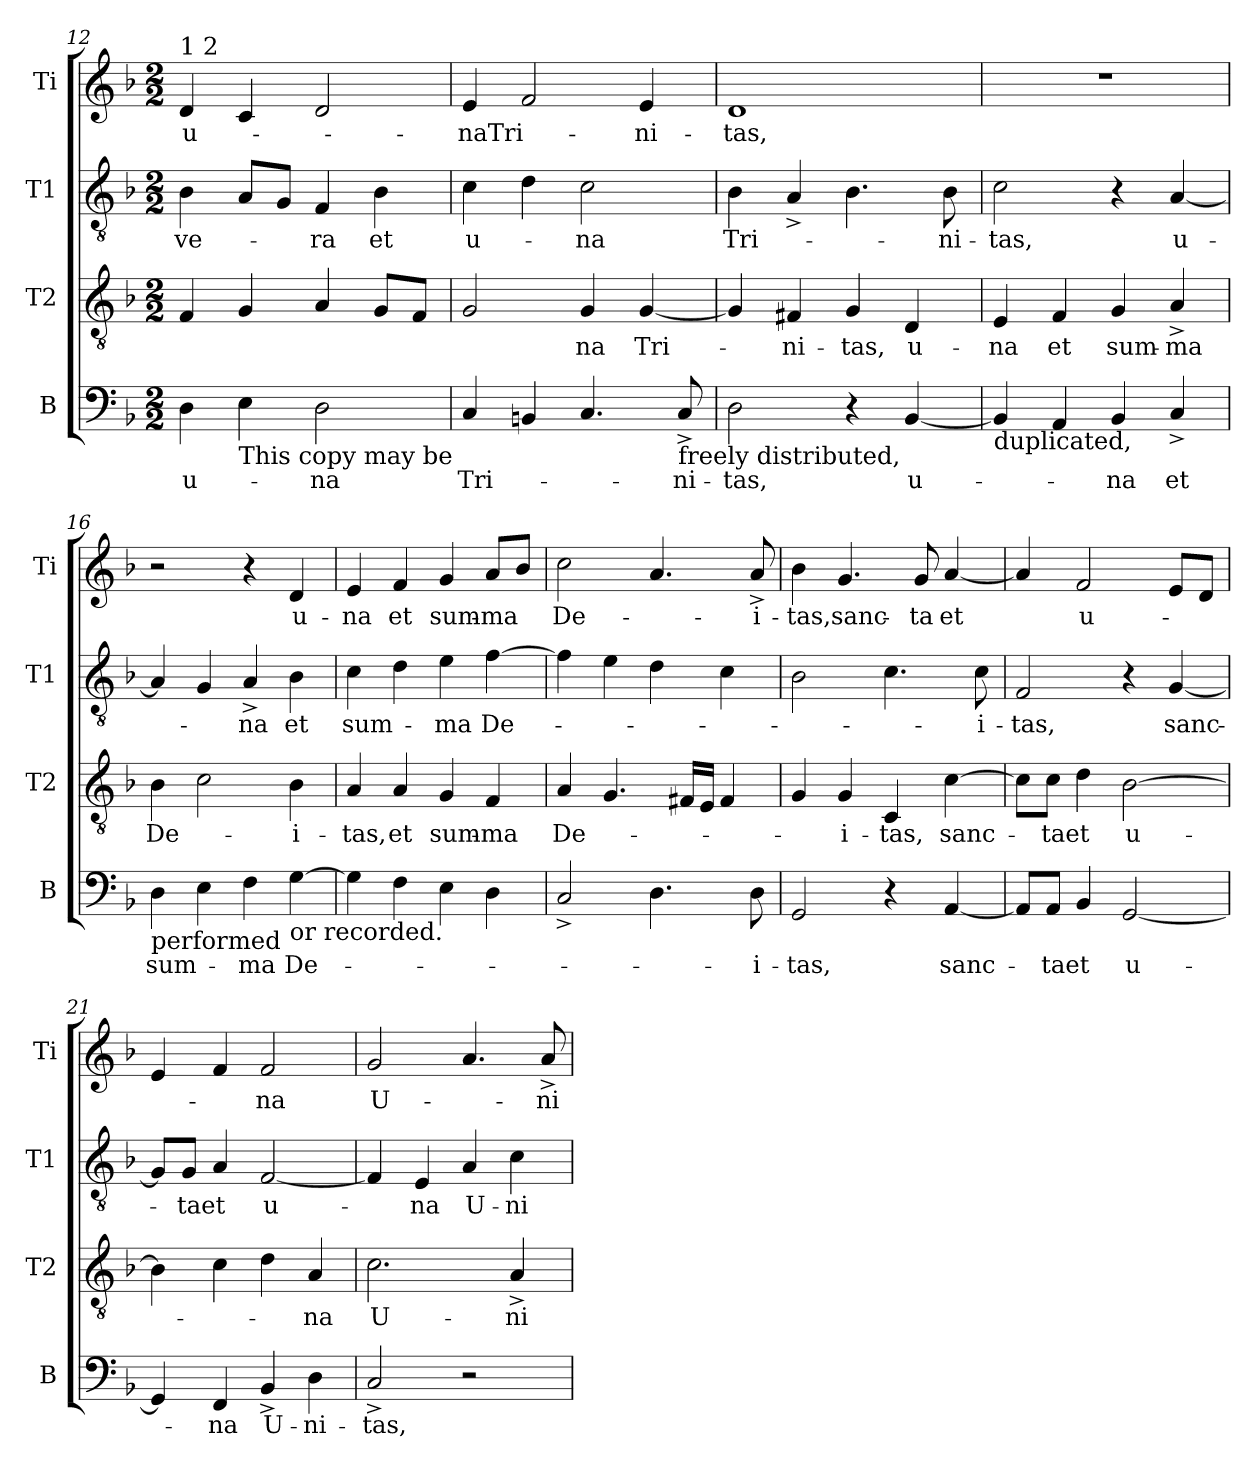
**kern	**text	**kern	**text	**kern	**text	**kern	**text
*part4	*part4	*part3	*part3	*part2	*part2	*part1	*part1
*staff4	*staff4	*staff3	*staff3	*staff2	*staff2	*staff1	*staff1
*I"B	*	*I"T2	*	*I"T1	*	*I"Ti	*
*I'B	*	*I'T2	*	*I'T1	*	*I'Ti	*
!!LO:LB:g=z
*clefF4	*	*clefGv2	*	*clefGv2	*	*clefG2	*
*k[b-]	*	*k[b-]	*	*k[b-]	*	*k[b-]	*
*F:	*	*F:	*	*F:	*	*F:	*
*M2/2	*	*M2/2	*	*M2/2	*	*M2/2	*
=12	=12	=12	=12	=12	=12	=12	=12
!	!	!	!	!	!	!LO:TX:a:t=1 2	!
!	!LO:LY:b:rj	!	!	!	!LO:LY:b	!	!LO:LY:b:rj
4D\	u-	4F/	.	4B-\	ve-	4d/	u-
!LO:TX:b:t=This copy may be	!	!	!	!	!	!	!
4E\	.	4G/	.	8A/L	.	4c/	.
.	.	.	.	8G/J	.	.	.
!	!LO:LY:b	!	!	!	!LO:LY:b	!	!
2D\	-na	4A/	.	4F/	-ra	2d/	.
!	!	!	!	!	!LO:LY:b	!	!
.	.	8G/L	.	4B-\	et	.	.
.	.	8F/J	.	.	.	.	.
=13	=13	=13	=13	=13	=13	=13	=13
!	!LO:LY:b	!	!	!	!LO:LY:b:rj	!	!LO:LY:b
4C/	Tri-	2G/	.	4c\	u-	4e/	-naTri-
4BBn/	.	.	.	4d\	.	2f/	.
!	!	!	!LO:LY:b	!	!LO:LY:b	!	!
4.C/	.	4G/	-na	2c\	-na	.	.
!	!	!	!LO:LY:b	!	!	!	!LO:LY:b
.	.	[<4G/	Tri-	.	.	4e/	-ni-
!LO:TX:b:t=freely distributed,	!	!	!	!	!	!	!
!	!LO:LY:b	!	!	!	!	!	!
8C^</	-ni-	.	.	.	.	.	.
=14	=14	=14	=14	=14	=14	=14	=14
!	!LO:LY:b	!	!	!	!LO:LY:b	!	!LO:LY:b
2D\	-tas,	4G/]	.	4B-\	Tri-	1d	-tas,
!	!	!	!LO:LY:b	!	!	!	!
.	.	4F#X/	-ni-	4A^</	.	.	.
!	!	!	!LO:LY:b	!	!	!	!
4r	.	4G/	-tas,	4.B-\	.	.	.
!	!LO:LY:b:rj	!	!LO:LY:b	!	!	!	!
[<4BB-/	u-	4D/	u-	.	.	.	.
!	!	!	!	!	!LO:LY:b	!	!
.	.	.	.	8B-\	-ni-	.	.
=15	=15	=15	=15	=15	=15	=15	=15
!LO:TX:b:t=duplicated,	!	!	!	!	!	!	!
!	!	!	!LO:LY:b	!	!LO:LY:b	!	!
4BB-/]	.	4E/	-na	2c\	-tas,	1r	.
!	!	!	!LO:LY:b	!	!	!	!
4AA/	.	4F/	et	.	.	.	.
!	!LO:LY:b	!	!LO:LY:b	!	!	!	!
4BB-/	-na	4G/	sum-	4r	.	.	.
!	!LO:LY:b	!	!LO:LY:b	!	!LO:LY:b:rj	!	!
4C^</	et	4A^</	-ma	[<4A/	u-	.	.
=16	=16	=16	=16	=16	=16	=16	=16
!LO:TX:b:t=performed	!	!	!	!	!	!	!
!	!LO:LY:b	!	!LO:LY:b	!	!	!	!
4D\	sum-	4B-\	De-	4A/]	.	2r	.
4E\	.	2c\	.	4G/	.	.	.
!	!LO:LY:b	!	!	!	!LO:LY:b	!	!
4F\	-ma	.	.	4A^</	-na	4r	.
!LO:TX:b:t=or recorded.	!	!	!	!	!	!	!
!	!LO:LY:b	!	!LO:LY:b:rj	!	!LO:LY:b	!	!LO:LY:b
[>4G\	De-	4B-\	-i-	4B-\	et	4d/	u-
=17	=17	=17	=17	=17	=17	=17	=17
!	!	!	!LO:LY:b	!	!LO:LY:b	!	!LO:LY:b
4G\]	.	4A/	-tas,	4c\	sum-	4e/	-na
!	!	!	!LO:LY:b	!	!	!	!LO:LY:b
4F\	.	4A/	et	4d\	.	4f/	et
!	!	!	!LO:LY:b	!	!LO:LY:b	!	!LO:LY:b
4E\	.	4G/	sum-	4e\	-ma	4g/	sum-
!	!	!	!LO:LY:b	!	!LO:LY:b	!	!LO:LY:b
4D\	.	4F/	-ma	[>4f\	De-	8a/L	-ma
.	.	.	.	.	.	8b-/J	.
!!LO:PB:g=z
=18	=18	=18	=18	=18	=18	=18	=18
!	!	!	!LO:LY:b	!	!	!	!LO:LY:b
2C^</	.	4A/	De-	4f\]	.	2cc\	De-
.	.	4.G/	.	4e\	.	.	.
4.D\	.	.	.	4d\	.	4.a/	.
.	.	16F#X/LL	.	.	.	.	.
.	.	16E/JJ	.	.	.	.	.
.	.	4F#/	.	4c\	.	.	.
!	!LO:LY:b:rj	!	!	!	!	!	!LO:LY:b:rj
8D\	-i-	.	.	.	.	8a^</	-i-
=19	=19	=19	=19	=19	=19	=19	=19
!	!LO:LY:b	!	!	!	!	!	!LO:LY:b
2GG/	-tas,	4G/	.	2B-\	.	4b-\	-tas,sanc-
!	!	!	!LO:LY:b:rj	!	!	!	!
.	.	4G/	-i-	.	.	4.g/	.
!	!	!	!LO:LY:b	!	!	!	!
4r	.	4C/	-tas,	4.c\	.	.	.
!	!	!	!	!	!	!	!LO:LY:b
.	.	.	.	.	.	8g/	-ta
!	!LO:LY:b	!	!LO:LY:b	!	!	!	!LO:LY:b
[<4AA/	sanc-	[>4c\	sanc-	.	.	[<4a/	et
!	!	!	!	!	!LO:LY:b:rj	!	!
.	.	.	.	8c\	-i-	.	.
=20	=20	=20	=20	=20	=20	=20	=20
!	!	!	!	!	!LO:LY:b	!	!
8AA/L]	.	8c\L]	.	2F/	-tas,	4a/]	.
!	!LO:LY:b	!	!LO:LY:b	!	!	!	!
8AA/J	-taet	8c\J	-taet	.	.	.	.
!	!	!	!	!	!	!	!LO:LY:b:rj
4BB-/	.	4d\	.	.	.	2f/	u-
!	!LO:LY:b:rj	!	!LO:LY:b:rj	!	!	!	!
[<2GG/	u-	[>2B-\	u-	4r	.	.	.
!	!	!	!	!	!LO:LY:b	!	!
.	.	.	.	[<4G/	sanc-	8e/L	.
.	.	.	.	.	.	8d/J	.
=21	=21	=21	=21	=21	=21	=21	=21
4GG/]	.	4B-\]	.	8G/L]	.	4e/	.
!	!	!	!	!	!LO:LY:b	!	!
.	.	.	.	8G/J	-taet	.	.
!	!LO:LY:b	!	!	!	!	!	!
4FF/	-na	4c\	.	4A/	.	4f/	.
!	!LO:LY:b	!	!	!	!LO:LY:b:rj	!	!LO:LY:b
4BB-^</	U-	4d\	.	[<2F/	u-	2f/	-na
!	!LO:LY:b	!	!LO:LY:b	!	!	!	!
4D\	-ni-	4A/	-na	.	.	.	.
=22	=22	=22	=22	=22	=22	=22	=22
!	!LO:LY:b	!	!LO:LY:b	!	!	!	!LO:LY:b
2C^</	-tas,	2.c\	U-	4F/]	.	2g/	U-
!	!	!	!	!	!LO:LY:b	!	!
.	.	.	.	4E/	-na	.	.
!	!	!	!	!	!LO:LY:b	!	!
2r	.	.	.	4A/	U-	4.a/	.
!	!	!	!LO:LY:b	!	!LO:LY:b	!	!
.	.	4A^</	-ni-	4c\	-ni-	.	.
!	!	!	!	!	!	!	!LO:LY:b
.	.	.	.	.	.	8a^</	-ni-
=	=	=	=	=	=	=	=
*-	*-	*-	*-	*-	*-	*-	*-
